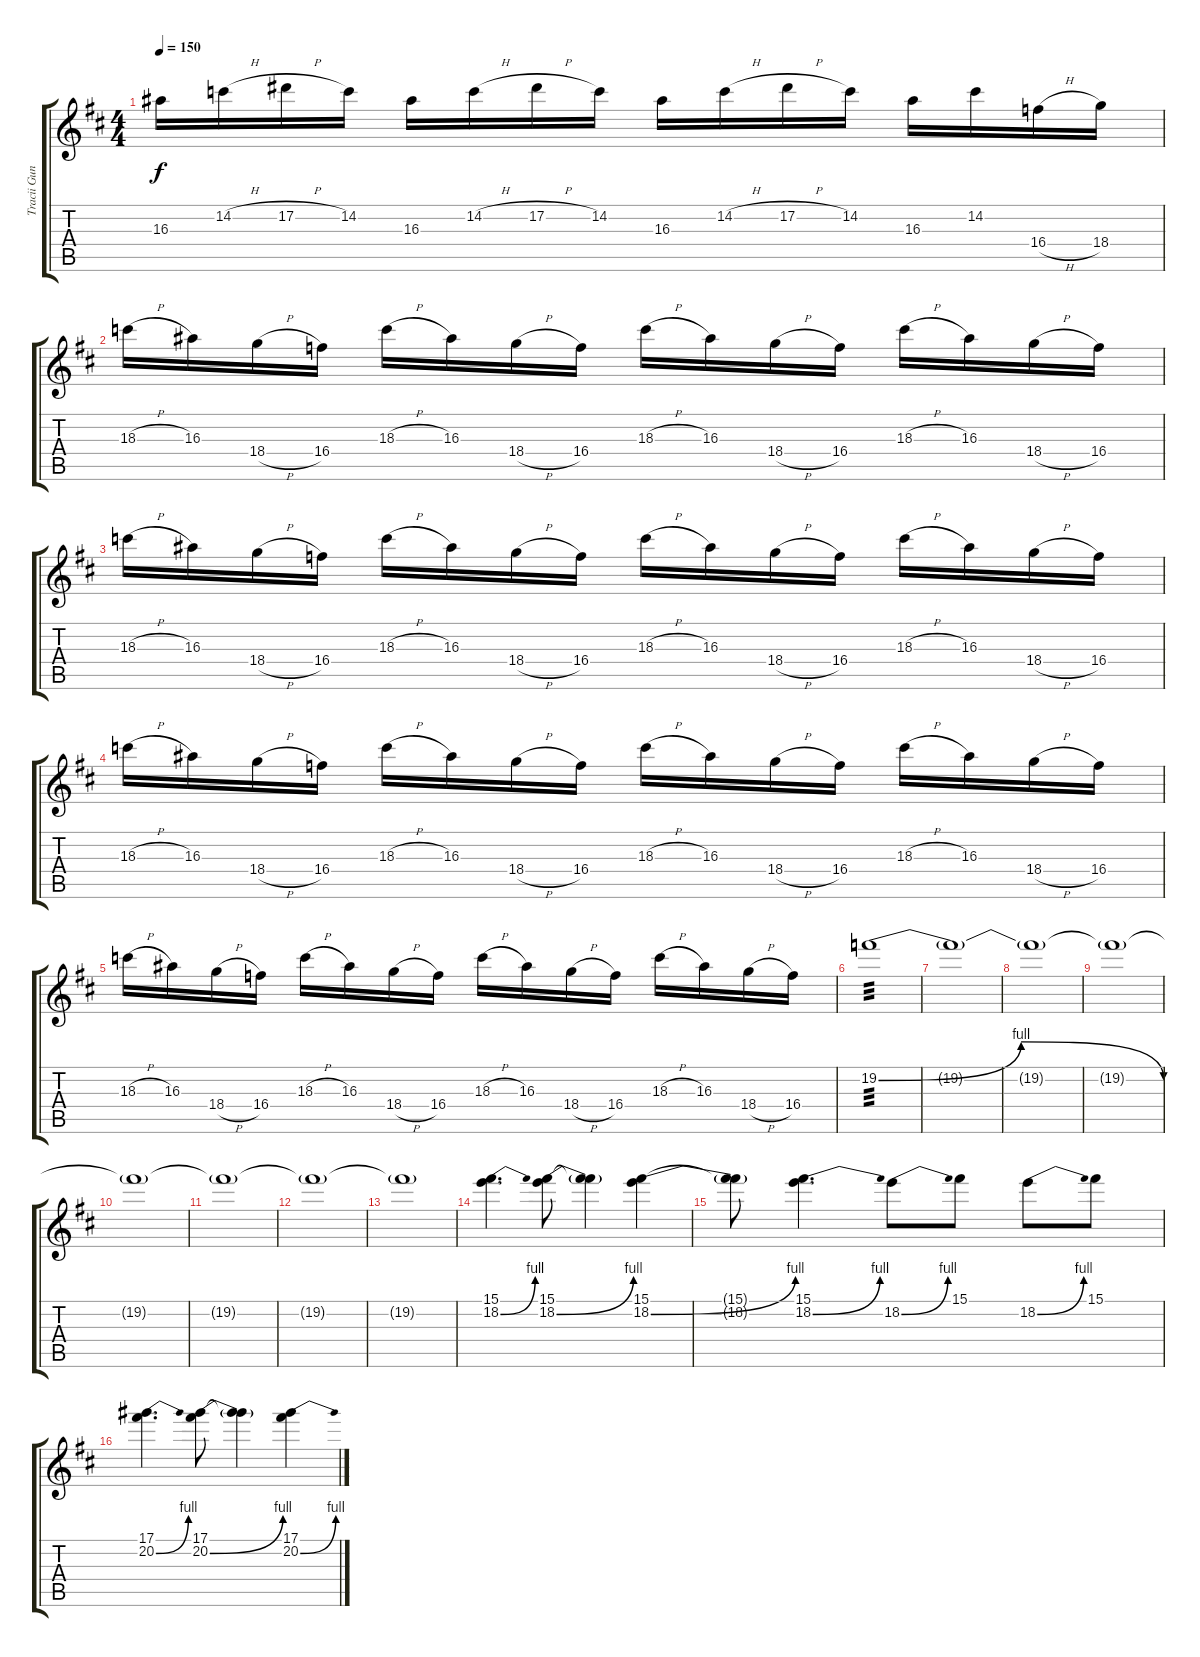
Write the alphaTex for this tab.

\track ("Tracii Guns" "Tracii Gun") {instrument distortionguitar}
\staff {score tabs}
\tuning (Eb4 Bb3 Gb3 Db3 Ab2 Eb2) {hide}
\ts (4 4)
\tempo 150
\clef g2
\ks d
16.3.16{dy f} 14.2{h}.16 17.2{h}.16 14.2.16 16.3.16 14.2{h}.16 17.2{h}.16 14.2.16 16.3.16 14.2{h}.16 17.2{h}.16 14.2.16 16.3.16 14.2.16 16.4{h}.16 18.4.16 |
18.3{h}.16 16.3.16 18.4{h}.16 16.4.16 18.3{h}.16 16.3.16 18.4{h}.16 16.4.16 18.3{h}.16 16.3.16 18.4{h}.16 16.4.16 18.3{h}.16 16.3.16 18.4{h}.16 16.4.16 |
18.3{h}.16 16.3.16 18.4{h}.16 16.4.16 18.3{h}.16 16.3.16 18.4{h}.16 16.4.16 18.3{h}.16 16.3.16 18.4{h}.16 16.4.16 18.3{h}.16 16.3.16 18.4{h}.16 16.4.16 |
18.3{h}.16 16.3.16 18.4{h}.16 16.4.16 18.3{h}.16 16.3.16 18.4{h}.16 16.4.16 18.3{h}.16 16.3.16 18.4{h}.16 16.4.16 18.3{h}.16 16.3.16 18.4{h}.16 16.4.16 |
18.3{h}.16 16.3.16 18.4{h}.16 16.4.16 18.3{h}.16 16.3.16 18.4{h}.16 16.4.16 18.3{h}.16 16.3.16 18.4{h}.16 16.4.16 18.3{h}.16 16.3.16 18.4{h}.16 16.4.16 |
19.2{be (bendrelease 0 0 15 4 30 4 60 0)}.1{tp 3} |
19.2{t}.1 |
19.2{t}.1 |
19.2{t}.1 |
19.2{t}.1 |
19.2{t}.1 |
19.2{t}.1 |
19.2{t}.1 |
(15.1 18.2{be (bend 0 0 60 4)}).4{d} (15.1 18.2{be (bend 0 0 60 4)}).8 (15.1{t} 18.2{t}).4 (15.1 18.2{be (bend 0 0 60 4)}).4 |
(15.1{t} 18.2{t}).8 (15.1 18.2{be (bend 0 0 60 4)}).4{d} 18.2{be (bend 0 0 60 4)}.8 15.1.8 18.2{be (bend 0 0 60 4)}.8 15.1.8 |
(17.1 20.2{be (bend 0 0 60 4)}).4{d} (17.1 20.2{be (bend 0 0 60 4)}).8 (17.1{t} 20.2{t}).4 (17.1 20.2{be (bend 0 0 60 4)}).4
